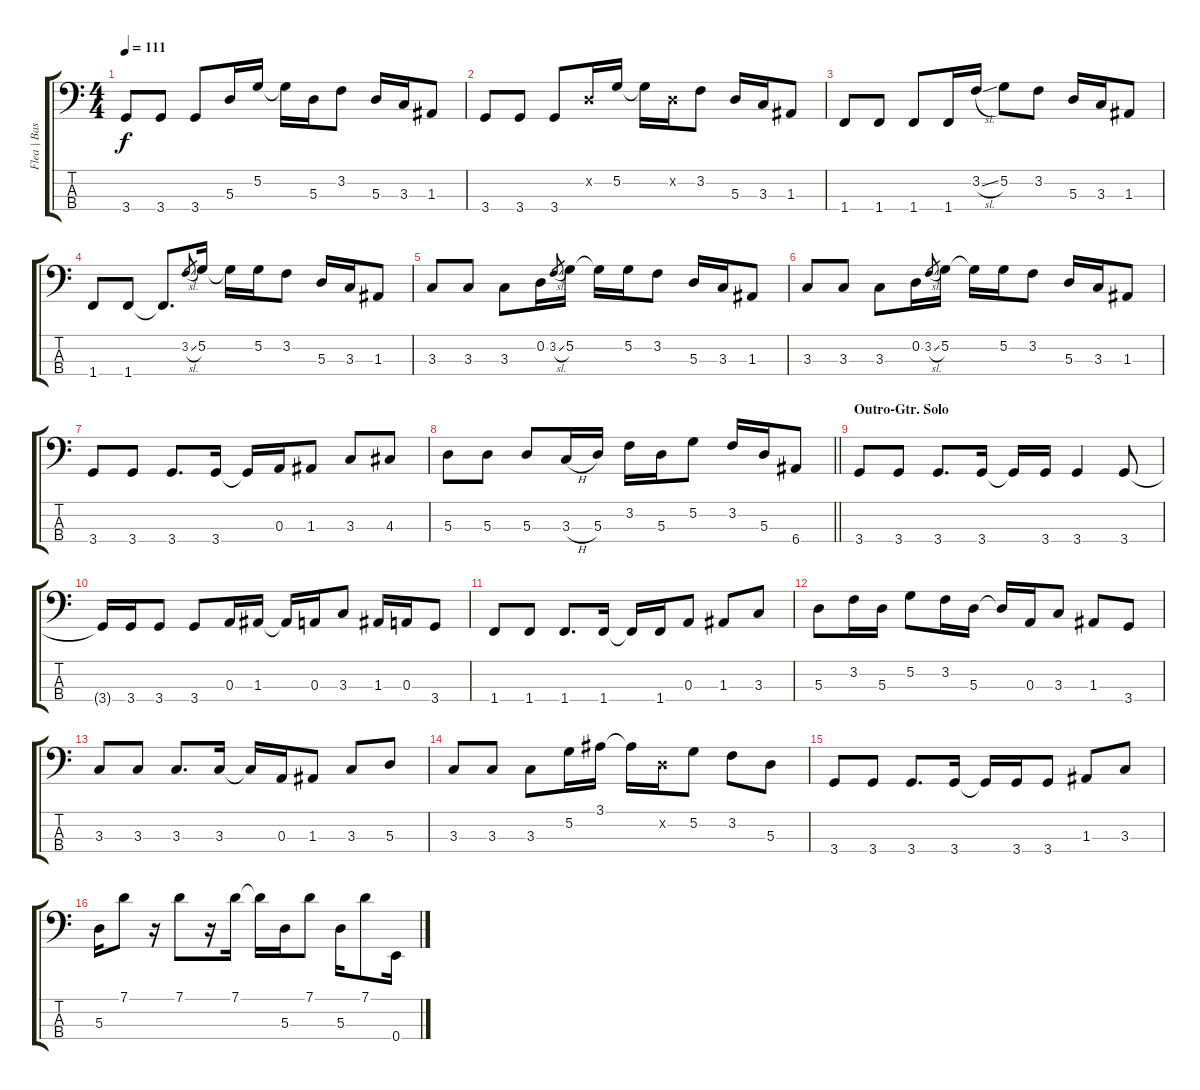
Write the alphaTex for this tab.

\track ("Flea | Bass" "Flea | Bas") {instrument electricbassfinger}
\staff {score tabs}
\tuning (G2 D2 A1 E1) {hide}
\ts (4 4)
\tempo 111
\clef f4
\ks c
3.4.8{dy f} 3.4.8 3.4.8 5.3.16 5.2.16 5.2{t}.16 5.3.16 3.2.8 5.3.16 3.3.16 1.3.8 |
3.4.8 3.4.8 3.4.8 0.2{x}.16 5.2.16 5.2{t}.16 0.2{x}.16 3.2.8 5.3.16 3.3.16 1.3.8 |
1.4.8 1.4.8 1.4.8 1.4.16 3.2{sl}.16 5.2.8 3.2.8 5.3.16 3.3.16 1.3.8 |
1.4.8 1.4.8 1.4{t}.8{d} 3.2{sl}.8{gr} 5.2.16 5.2{t}.16 5.2.16 3.2.8 5.3.16 3.3.16 1.3.8 |
3.3.8 3.3.8 3.3.8 0.2.16 3.2{sl}.8{gr} 5.2.16 5.2{t}.16 5.2.16 3.2.8 5.3.16 3.3.16 1.3.8 |
3.3.8 3.3.8 3.3.8 0.2.16 3.2{sl}.8{gr} 5.2.16 5.2{t}.16 5.2.16 3.2.8 5.3.16 3.3.16 1.3.8 |
3.4.8 3.4.8 3.4.8{d} 3.4.16 3.4{t}.16 0.3.16 1.3.8 3.3.8 4.3.8 |
\barLineRight lightlight
5.3.8 5.3.8 5.3.8 3.3{h}.16 5.3.16 3.2.16 5.3.16 5.2.8 3.2.16 5.3.16 6.4.8 |
\section ("" "Outro-Gtr. Solo")
3.4.8 3.4.8 3.4.8{d} 3.4.16 3.4{t}.16 3.4.16 3.4.4 3.4.8 |
3.4{t}.16 3.4.16 3.4.8 3.4.8 0.3.16 1.3.16 1.3{t}.16 0.3.16 3.3.8 1.3.16 0.3.16 3.4.8 |
1.4.8 1.4.8 1.4.8{d} 1.4.16 1.4{t}.16 1.4.16 0.3.8 1.3.8 3.3.8 |
5.3.8 3.2.16 5.3.16 5.2.8 3.2.16 5.3.16 5.3{t}.16 0.3.16 3.3.8 1.3.8 3.4.8 |
3.3.8 3.3.8 3.3.8{d} 3.3.16 3.3{t}.16 0.3.16 1.3.8 3.3.8 5.3.8 |
3.3.8 3.3.8 3.3.8 5.2.16 3.1.16 3.1{t}.16 0.2{x}.16 5.2.8 3.2.8 5.3.8 |
3.4.8 3.4.8 3.4.8{d} 3.4.16 3.4{t}.16 3.4.16 3.4.8 1.3.8 3.3.8 |
5.3.16 7.1.8 r.16 7.1.8 r.16 7.1.16 7.1{t}.16 5.3.16 7.1.8 5.3.16 7.1.8 0.4.16
